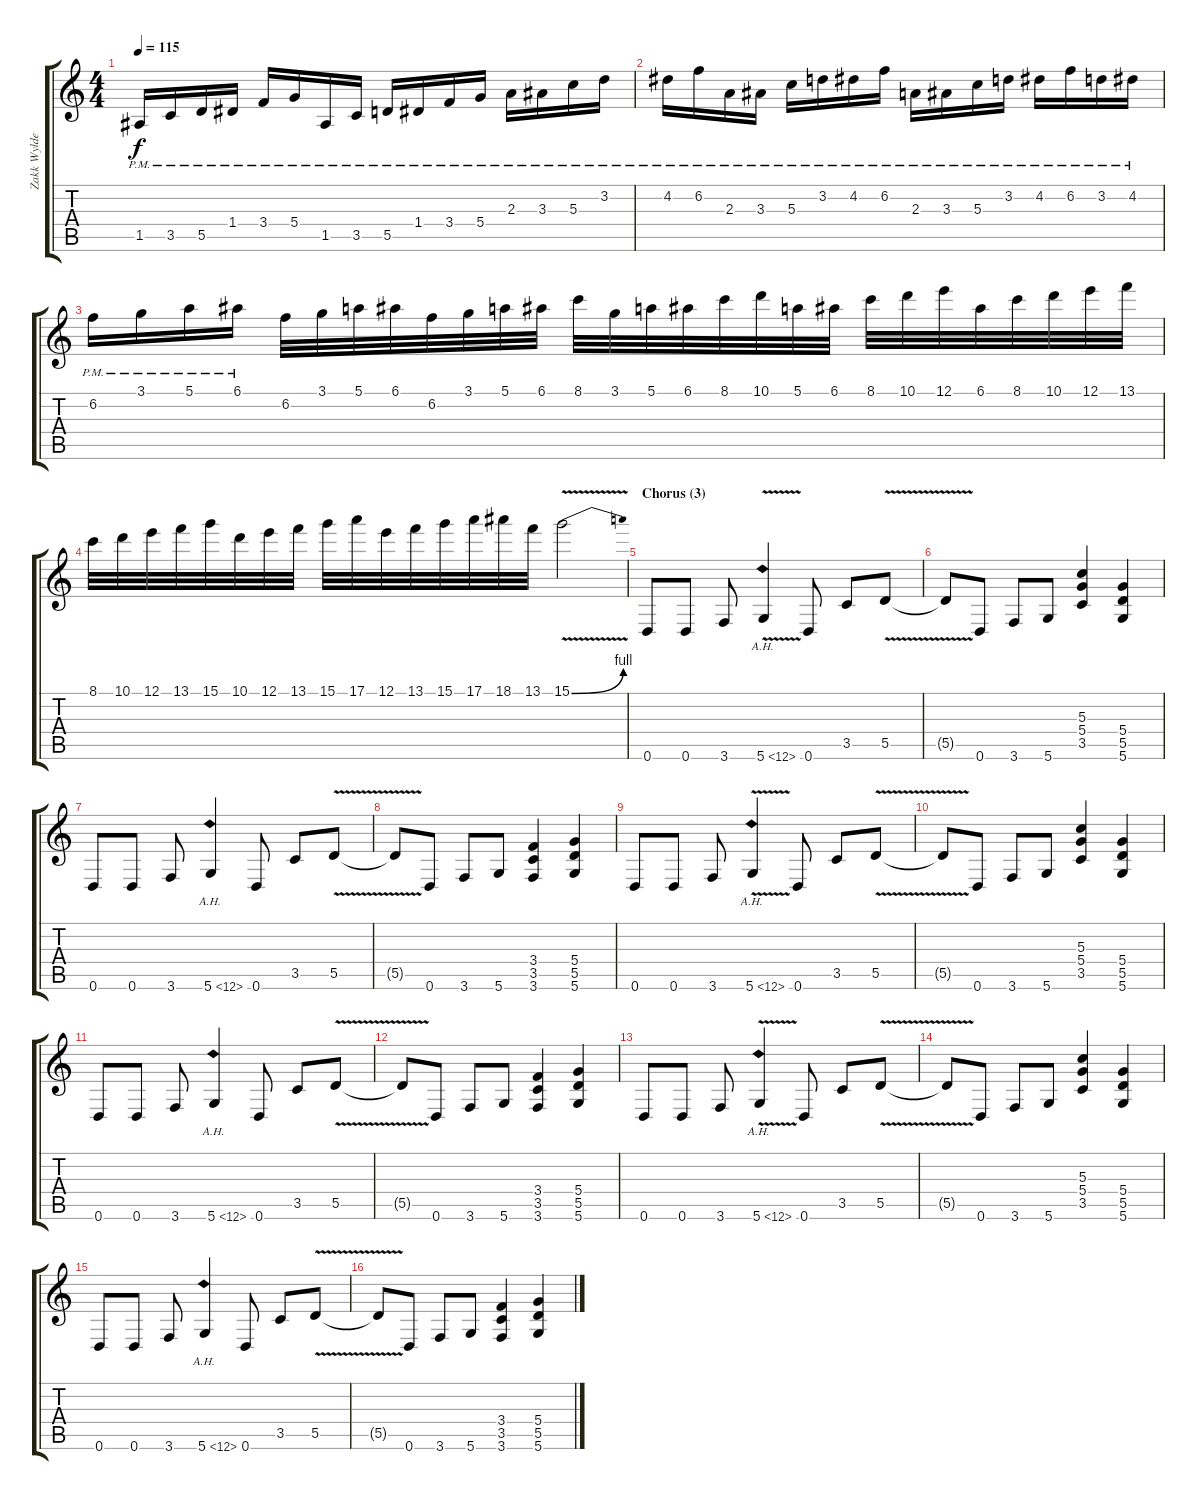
\track ("Zakk Wylde" "Zakk Wylde") {instrument distortionguitar}
\staff {score tabs}
\tuning (E4 B3 G3 D3 A2 D2) {hide}
\ts (4 4)
\tempo 115
\clef g2
\ks c
1.5{pm}.16{dy f} 3.5{pm}.16 5.5{pm}.16 1.4{pm}.16 3.4{pm}.16 5.4{pm}.16 1.5{pm}.16 3.5{pm}.16 5.5{pm}.16 1.4{pm}.16 3.4{pm}.16 5.4{pm}.16 2.3{pm}.16 3.3{pm}.16 5.3{pm}.16 3.2{pm}.16 |
4.2{pm}.16 6.2{pm}.16 2.3{pm}.16 3.3{pm}.16 5.3{pm}.16 3.2{pm}.16 4.2{pm}.16 6.2{pm}.16 2.3{pm}.16 3.3{pm}.16 5.3{pm}.16 3.2{pm}.16 4.2{pm}.16 6.2{pm}.16 3.2{pm}.16 4.2{pm}.16 |
6.2{pm}.16 3.1{pm}.16 5.1{pm}.16 6.1{pm}.16 6.2.32 3.1.32 5.1.32 6.1.32 6.2.32 3.1.32 5.1.32 6.1.32 8.1.32 3.1.32 5.1.32 6.1.32 8.1.32 10.1.32 5.1.32 6.1.32 8.1.32 10.1.32 12.1.32 6.1.32 8.1.32 10.1.32 12.1.32 13.1.32 |
8.1.32 10.1.32 12.1.32 13.1.32 15.1.32 10.1.32 12.1.32 13.1.32 15.1.32 17.1.32 12.1.32 13.1.32 15.1.32 17.1.32 18.1.32 13.1.32 15.1{be (bend 0 0 60 4) v}.2 |
\section ("" "Chorus (3)")
0.6.8 0.6.8 3.6.8 5.6{ah 7 v}.4 0.6.8 3.5.8 5.5{v}.8 |
5.5{t}.8 0.6.8 3.6.8 5.6.8 (5.3 5.4 3.5).4 (5.4 5.5 5.6).4 |
0.6.8 0.6.8 3.6.8 5.6{ah 7}.4 0.6.8 3.5.8 5.5{v}.8 |
5.5{t}.8 0.6.8 3.6.8 5.6.8 (3.4 3.5 3.6).4 (5.4 5.5 5.6).4 |
0.6.8 0.6.8 3.6.8 5.6{ah 7 v}.4 0.6.8 3.5.8 5.5{v}.8 |
5.5{t}.8 0.6.8 3.6.8 5.6.8 (5.3 5.4 3.5).4 (5.4 5.5 5.6).4 |
0.6.8 0.6.8 3.6.8 5.6{ah 7}.4 0.6.8 3.5.8 5.5{v}.8 |
5.5{t}.8 0.6.8 3.6.8 5.6.8 (3.4 3.5 3.6).4 (5.4 5.5 5.6).4 |
0.6.8 0.6.8 3.6.8 5.6{ah 7 v}.4 0.6.8 3.5.8 5.5{v}.8 |
5.5{t}.8 0.6.8 3.6.8 5.6.8 (5.3 5.4 3.5).4 (5.4 5.5 5.6).4 |
0.6.8 0.6.8 3.6.8 5.6{ah 7}.4 0.6.8 3.5.8 5.5{v}.8 |
5.5{t}.8 0.6.8 3.6.8 5.6.8 (3.4 3.5 3.6).4 (5.4 5.5 5.6).4
